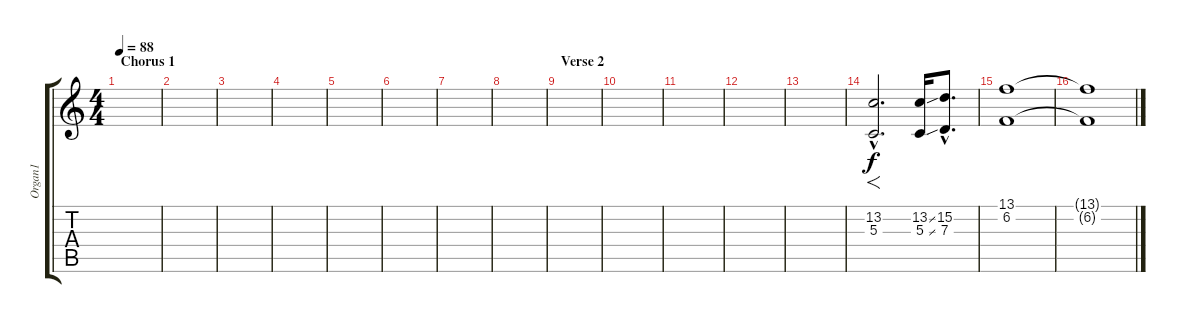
\track ("Organ1" "Organ1") {instrument reedorgan}
\staff {score tabs}
\tuning (E4 B3 G3 D3 A2 E2) {hide}
\ts (4 4)
\section ("" "Chorus 1")
\tempo 88
\clef g2
\ks c
|
|
|
|
|
|
|
|
\section ("" "Verse 2")
|
|
|
|
|
(13.2{hac} 5.3{hac}).2{f d} (13.2{ss} 5.3{ss}).16 (15.2{hac} 7.3{hac}).8{d} |
(13.1 6.2).1 |
(13.1{t} 6.2{t}).1
